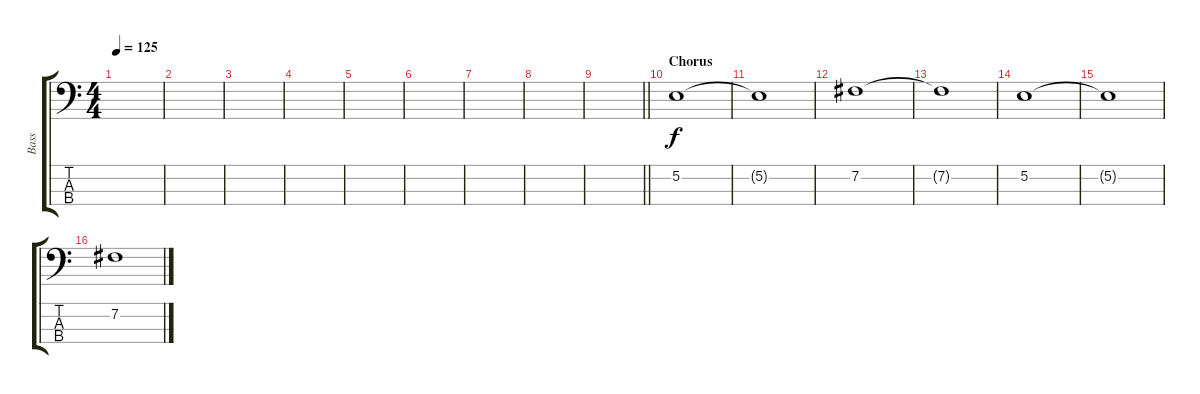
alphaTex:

\track ("Bass" "Bass") {instrument electricbassfinger}
\staff {score tabs}
\tuning (E2 B1 Gb1 B0) {hide}
\ts (4 4)
\tempo 125
\clef f4
\ks c
|
|
|
|
|
|
|
|
\barLineRight lightlight
|
\section ("" "Chorus")
5.2.1 |
5.2{t}.1 |
7.2.1 |
7.2{t}.1 |
5.2.1 |
5.2{t}.1 |
7.2.1
